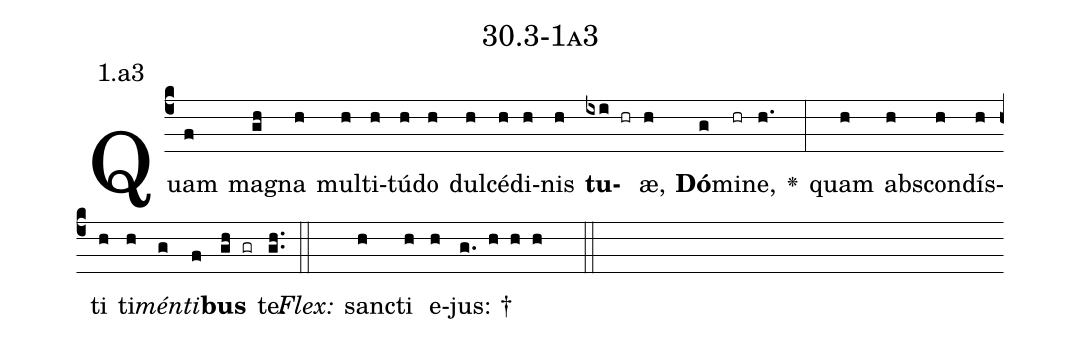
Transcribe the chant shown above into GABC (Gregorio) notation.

name: 30.3-1a3;
annotation: 1.a3;
%%
(c4)Quam(f) ma(gh)gna(h) mul(h)ti(h)tú(h)do(h) dul(h)cé(h)di(h)nis(h) <b>tu</b>(ixi hr)æ,(h) <b>Dó</b>(g)mi(hr)ne,(h.) <v>\greheightstar</v>(:) quam(h) abs(h)con(h)dís(h)ti(h) ti(h)<i>mén</i>(g)<i>ti</i>(f)<b>bus</b>(gh gr) te.(gh..) (::)
<i>Flex:</i>()  sanc(h)ti(h) e(h)jus: †(g. h h h  ::)

%E(h) u(h) o(g) u(f) a(gh) e.(gh..) (::)
